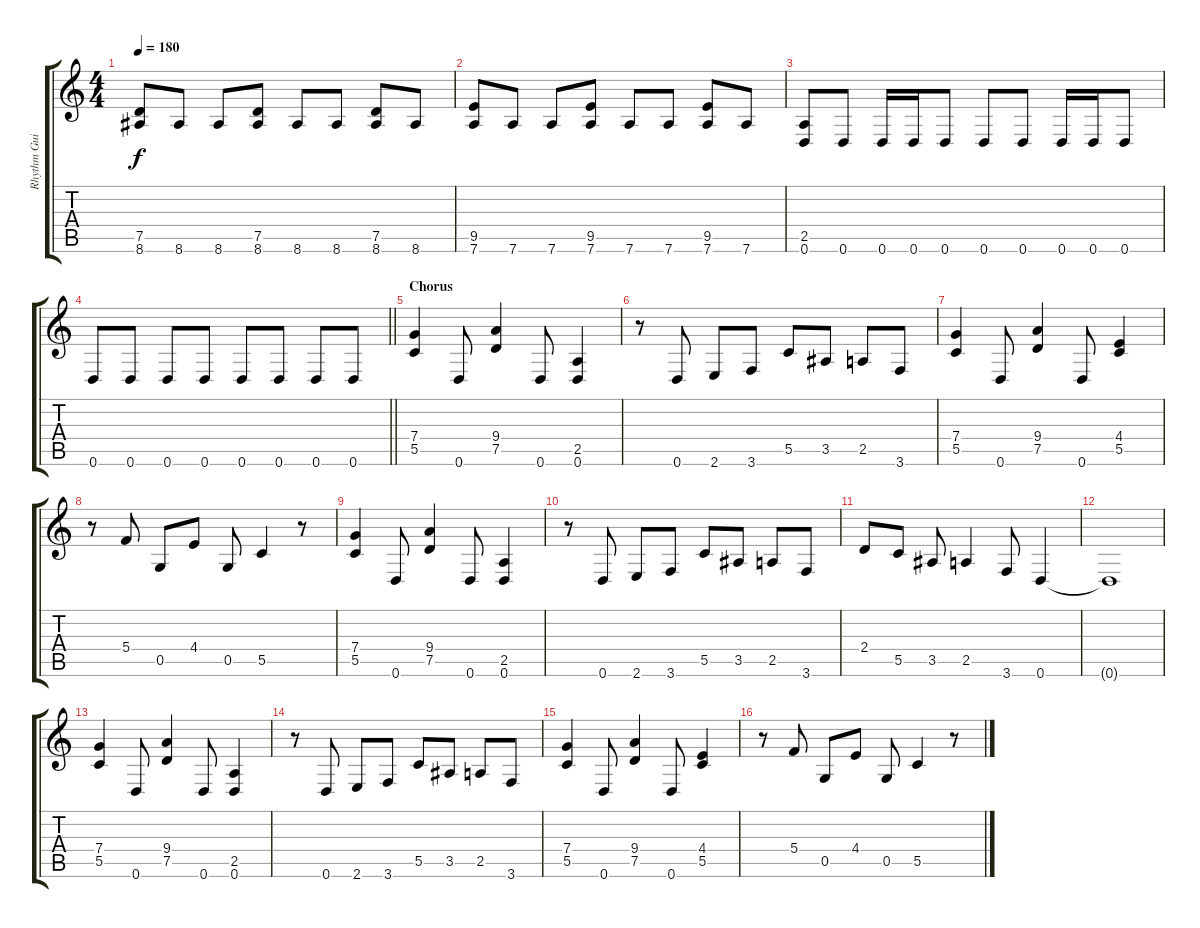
\track ("Rhythm Guitar" "Rhythm Gui") {instrument distortionguitar}
\staff {score tabs}
\tuning (D4 A3 F3 C3 G2 D2) {hide}
\ts (4 4)
\tempo 180
\clef g2
\ks c
(7.5 8.6).8{dy f} 8.6.8 8.6.8 (7.5 8.6).8 8.6.8 8.6.8 (7.5 8.6).8 8.6.8 |
(9.5 7.6).8 7.6.8 7.6.8 (9.5 7.6).8 7.6.8 7.6.8 (9.5 7.6).8 7.6.8 |
(2.5 0.6).8 0.6.8 0.6.16 0.6.16 0.6.8 0.6.8 0.6.8 0.6.16 0.6.16 0.6.8 |
\barLineRight lightlight
0.6.8 0.6.8 0.6.8 0.6.8 0.6.8 0.6.8 0.6.8 0.6.8 |
\section ("" "Chorus")
(7.4 5.5).4 0.6.8 (9.4 7.5).4 0.6.8 (2.5 0.6).4 |
r.8 0.6.8 2.6.8 3.6.8 5.5.8 3.5.8 2.5.8 3.6.8 |
(7.4 5.5).4 0.6.8 (9.4 7.5).4 0.6.8 (4.4 5.5).4 |
r.8 5.4.8 0.5.8 4.4.8 0.5.8 5.5.4 r.8 |
(7.4 5.5).4 0.6.8 (9.4 7.5).4 0.6.8 (2.5 0.6).4 |
r.8 0.6.8 2.6.8 3.6.8 5.5.8 3.5.8 2.5.8 3.6.8 |
2.4.8 5.5.8 3.5.8 2.5.4 3.6.8 0.6.4 |
0.6{t}.1 |
(7.4 5.5).4 0.6.8 (9.4 7.5).4 0.6.8 (2.5 0.6).4 |
r.8 0.6.8 2.6.8 3.6.8 5.5.8 3.5.8 2.5.8 3.6.8 |
(7.4 5.5).4 0.6.8 (9.4 7.5).4 0.6.8 (4.4 5.5).4 |
r.8 5.4.8 0.5.8 4.4.8 0.5.8 5.5.4 r.8
